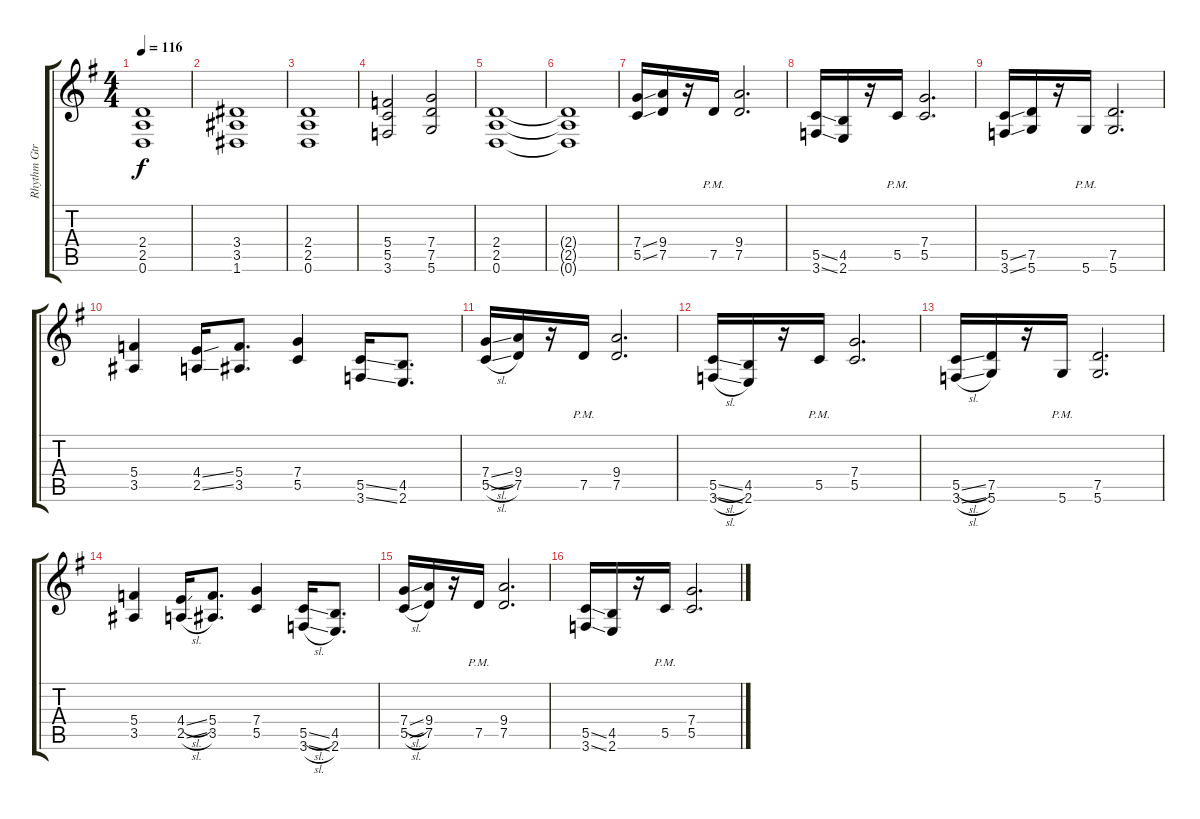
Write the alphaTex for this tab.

\track ("Rhythm Gtr" "Rhythm Gtr") {instrument acousticguitarsteel}
\staff {score tabs}
\tuning (D4 A3 F3 C3 G2 D2) {hide}
\ts (4 4)
\tempo 116
\clef g2
\ks eminor
(2.4 2.5 0.6).1{dy f} |
(3.4 3.5 1.6).1 |
(2.4 2.5 0.6).1 |
(5.4 5.5 3.6).2 (7.4 7.5 5.6).2 |
(2.4 2.5 0.6).1 |
(2.4{t} 2.5{t} 0.6{t}).1 |
(7.4{ss} 5.5{ss}).16 (9.4 7.5).16 r.16 7.5{pm}.16 (9.4 7.5).2{d} |
(5.5{ss} 3.6{ss}).16 (4.5 2.6).16 r.16 5.5{pm}.16 (7.4 5.5).2{d} |
(5.5{ss} 3.6{ss}).16 (7.5 5.6).16 r.16 5.6{pm}.16 (7.5 5.6).2{d} |
(5.4 3.5).4 (4.4{ss} 2.5{ss}).16 (5.4 3.5).8{d} (7.4 5.5).4 (5.5{ss} 3.6{ss}).16 (4.5 2.6).8{d} |
(7.4{sl} 5.5{sl}).16 (9.4 7.5).16 r.16 7.5{pm}.16 (9.4 7.5).2{d} |
(5.5{sl} 3.6{sl}).16 (4.5 2.6).16 r.16 5.5{pm}.16 (7.4 5.5).2{d} |
(5.5{sl} 3.6{sl}).16 (7.5 5.6).16 r.16 5.6{pm}.16 (7.5 5.6).2{d} |
(5.4 3.5).4 (4.4{sl} 2.5{sl}).16 (5.4 3.5).8{d} (7.4 5.5).4 (5.5{sl} 3.6{sl}).16 (4.5 2.6).8{d} |
(7.4{sl} 5.5{sl}).16 (9.4 7.5).16 r.16 7.5{pm}.16 (9.4 7.5).2{d} |
(5.5{ss} 3.6{ss}).16 (4.5 2.6).16 r.16 5.5{pm}.16 (7.4 5.5).2{d}
